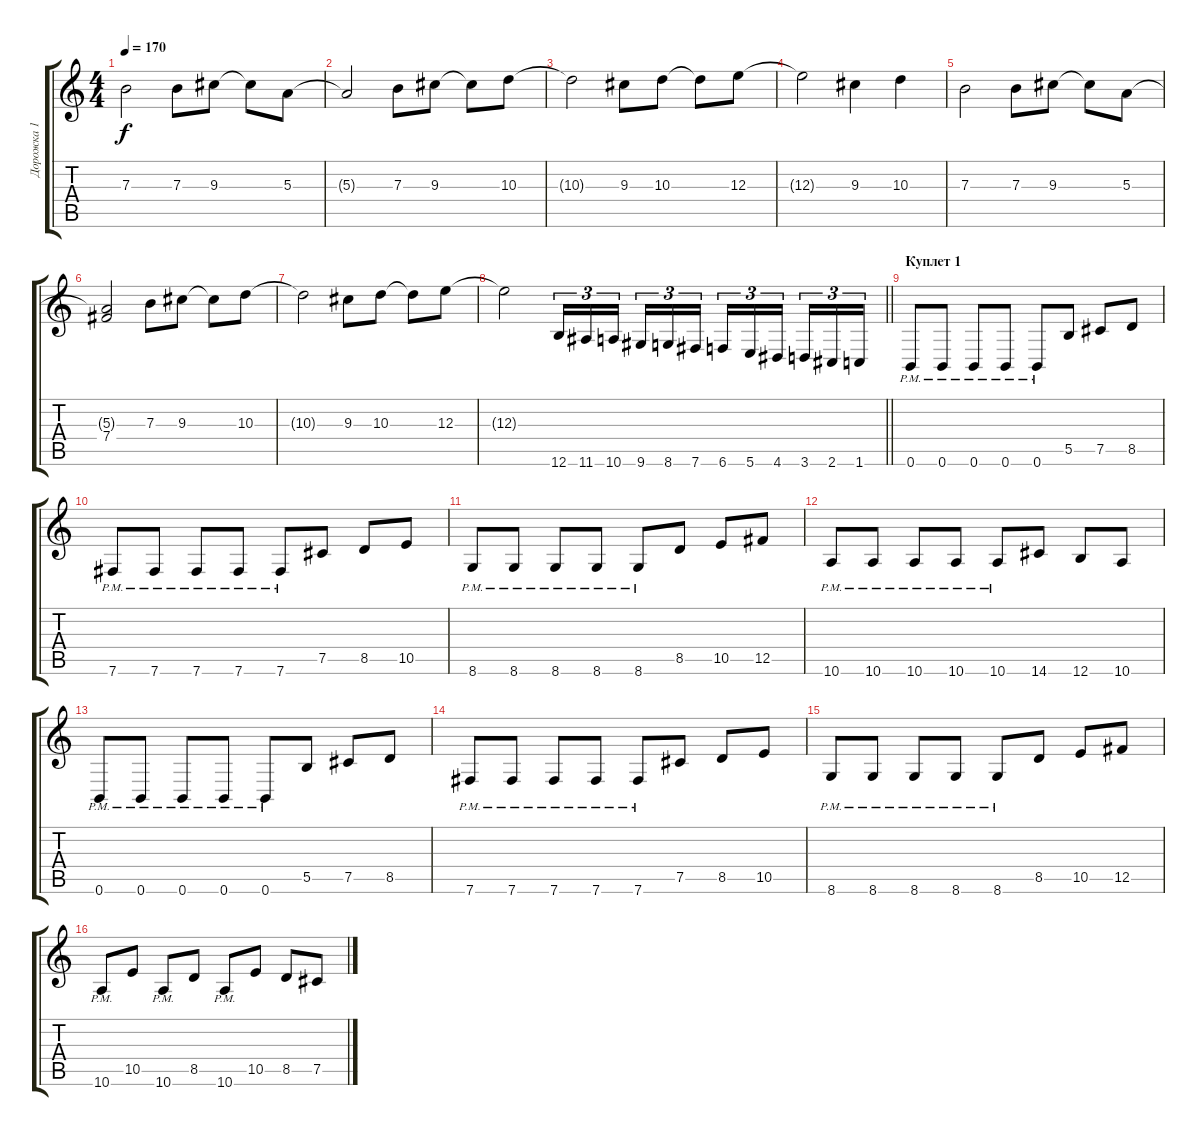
\track ("Дорожка 1" "Дорожка 1") {instrument overdrivenguitar}
\staff {score tabs}
\tuning (Db4 Ab3 E3 B2 Gb2 B1) {hide}
\ts (4 4)
\tempo 170
\clef g2
\ks c
7.3.2{dy f} 7.3.8 9.3.8 9.3{t}.8 5.3.8 |
5.3{t}.2 7.3.8 9.3.8 9.3{t}.8 10.3.8 |
10.3{t}.2 9.3.8 10.3.8 10.3{t}.8 12.3.8 |
12.3{t}.2 9.3.4 10.3.4 |
7.3.2 7.3.8 9.3.8 9.3{t}.8 5.3.8 |
(5.3{t} 7.4).2 7.3.8 9.3.8 9.3{t}.8 10.3.8 |
10.3{t}.2 9.3.8 10.3.8 10.3{t}.8 12.3.8 |
\barLineRight lightlight
12.3{t}.2 12.6.16{tu (3 2)} 11.6.16{tu (3 2)} 10.6.16{tu (3 2) beam splitsecondary} 9.6.16{tu (3 2)} 8.6.16{tu (3 2)} 7.6.16{tu (3 2)} 6.6.16{tu (3 2)} 5.6.16{tu (3 2)} 4.6.16{tu (3 2) beam splitsecondary} 3.6.16{tu (3 2)} 2.6.16{tu (3 2)} 1.6.16{tu (3 2)} |
\section ("" "Куплет 1")
0.6{pm}.8 0.6{pm}.8 0.6{pm}.8 0.6{pm}.8 0.6{pm}.8 5.5.8 7.5.8 8.5.8 |
7.6{pm}.8 7.6{pm}.8 7.6{pm}.8 7.6{pm}.8 7.6{pm}.8 7.5.8 8.5.8 10.5.8 |
8.6{pm}.8 8.6{pm}.8 8.6{pm}.8 8.6{pm}.8 8.6{pm}.8 8.5.8 10.5.8 12.5.8 |
10.6{pm}.8 10.6{pm}.8 10.6{pm}.8 10.6{pm}.8 10.6{pm}.8 14.6.8 12.6.8 10.6.8 |
0.6{pm}.8 0.6{pm}.8 0.6{pm}.8 0.6{pm}.8 0.6{pm}.8 5.5.8 7.5.8 8.5.8 |
7.6{pm}.8 7.6{pm}.8 7.6{pm}.8 7.6{pm}.8 7.6{pm}.8 7.5.8 8.5.8 10.5.8 |
8.6{pm}.8 8.6{pm}.8 8.6{pm}.8 8.6{pm}.8 8.6{pm}.8 8.5.8 10.5.8 12.5.8 |
10.6{pm}.8 10.5.8 10.6{pm}.8 8.5.8 10.6{pm}.8 10.5.8 8.5.8 7.5.8
